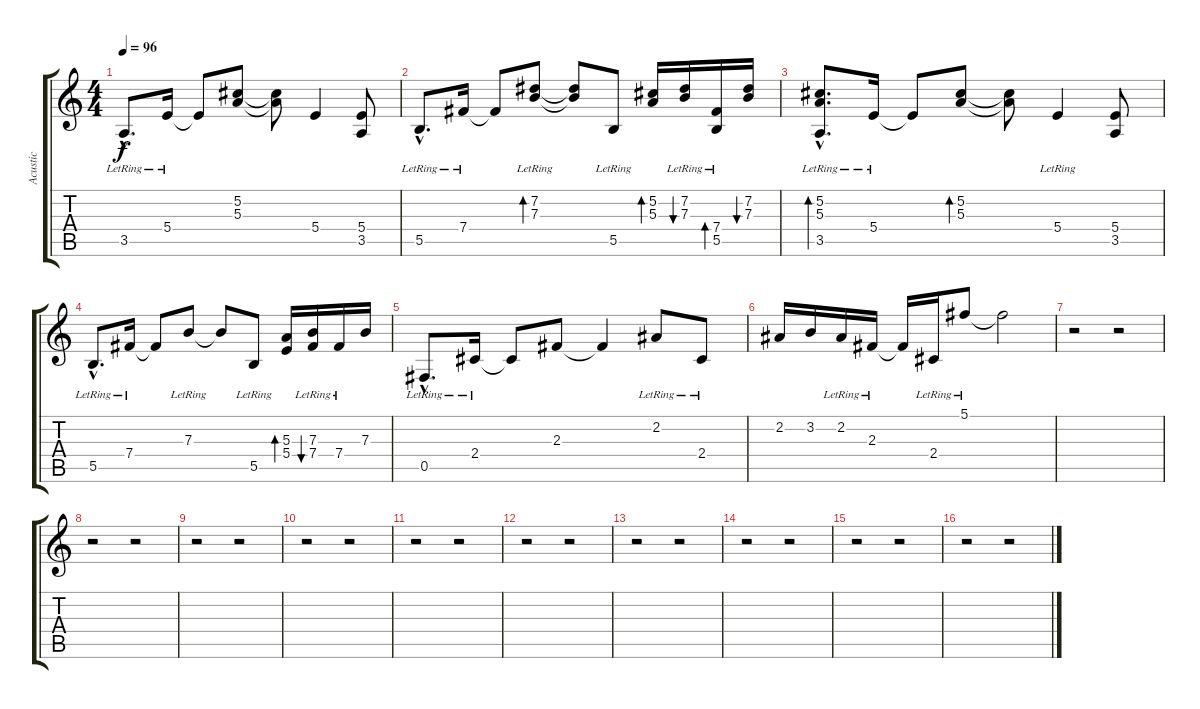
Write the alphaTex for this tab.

\track ("Acustic" "Acustic") {instrument acousticguitarsteel}
\staff {score tabs}
\tuning (Db4 Ab3 E3 B2 Gb2 B1) {hide}
\ts (4 4)
\tempo 96
\clef g2
\ks c
3.5{hac lr}.8{d dy f} 5.4{lr}.16 5.4{t}.8 (5.2 5.3).8 (5.2{t} 5.3{t}).8 5.4.4 (5.4 3.5).8 |
5.5{hac lr}.8{d} 7.4{lr}.16 7.4{t}.8 (7.2 7.3{lr}).8{bd 30} (7.2{t} 7.3{t}).8 5.5{lr}.8 (5.2 5.3).16{bd 30} (7.2{lr} 7.3{lr}).16{bu 30} (7.4{lr} 5.5{lr}).16{bd 30} (7.2 7.3).16{bu 30} |
(5.2{hac lr} 5.3{hac lr} 3.5{hac lr}).8{d bd 30} 5.4{lr}.16 5.4{t}.8 (5.2 5.3).8{bd 30} (5.2{t} 5.3{t}).8 5.4{lr}.4 (5.4 3.5).8 |
5.5{hac lr}.8{d} 7.4{lr}.16 7.4{t}.8 7.3{lr}.8 7.3{t}.8 5.5{lr}.8 (5.3 5.4).16{bd 30} (7.3{lr} 7.4).16{bu 30} 7.4{lr}.16 7.3.16 |
0.5{hac lr}.8{d} 2.4{lr}.16 2.4{t}.8 2.3.8 2.3{t}.4 2.2{lr}.8 2.4{lr}.8 |
2.2.16 3.2.16 2.2{lr}.16 2.3{lr}.16 2.3{t}.16 2.4{lr}.16 5.1{lr}.8 5.1{t}.2 |
r.2 r.2 |
r.2 r.2 |
r.2 r.2 |
r.2 r.2 |
r.2 r.2 |
r.2 r.2 |
r.2 r.2 |
r.2 r.2 |
r.2 r.2 |
r.2 r.2
